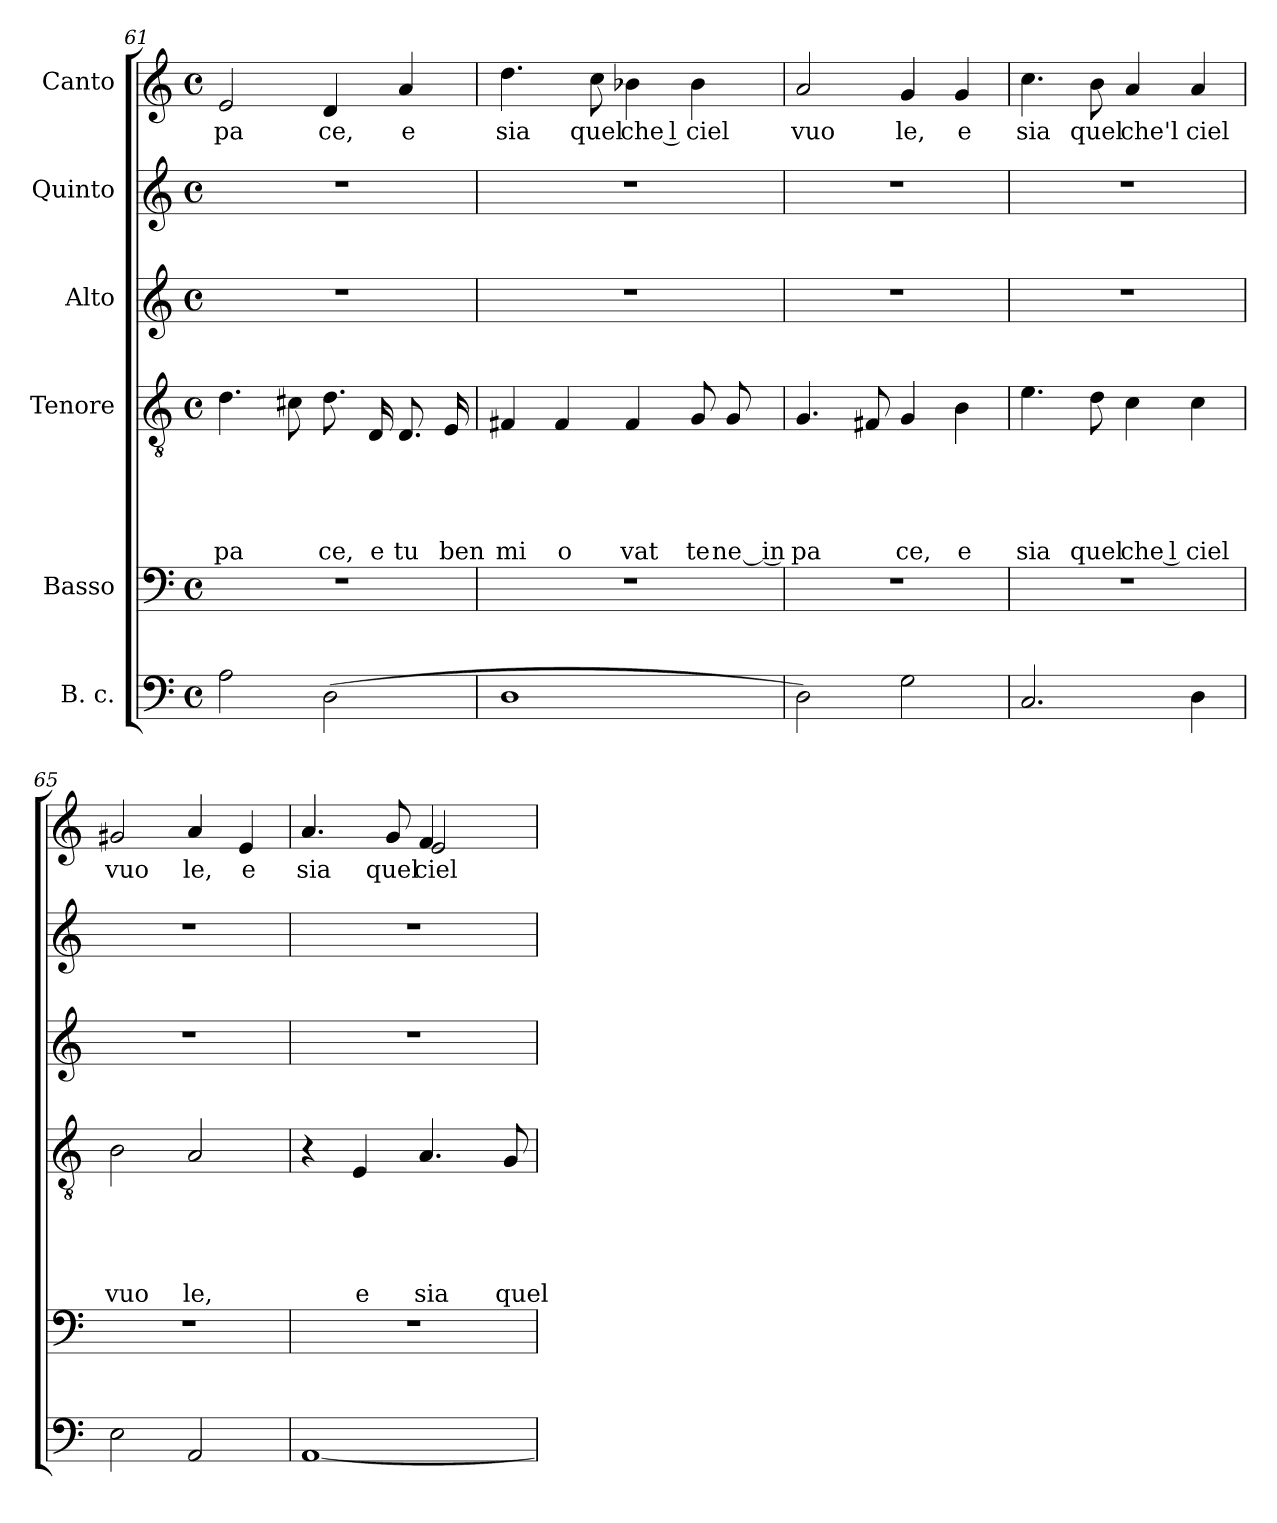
**kern	**kern	**kern	**text	**text	**text	**text	**text	**kern	**kern	**kern	**text
*part6	*part5	*part4	*part4	*part4	*part4	*part4	*part4	*part3	*part2	*part1	*part1
*staff6	*staff5	*staff4	*staff4	*staff4	*staff4	*staff4	*staff4	*staff3	*staff2	*staff1	*staff1
*I"B. c.	*I"Basso	*I"Tenore	*	*	*	*	*	*I"Alto	*I"Quinto	*I"Canto	*
*clefF4	*clefF4	*clefGv2	*	*	*	*	*	*clefG2	*clefG2	*clefG2	*
*k[]	*k[]	*k[]	*	*	*	*	*	*k[]	*k[]	*k[]	*
*C:	*C:	*C:	*	*	*	*	*	*C:	*C:	*C:	*
*M4/4	*M4/4	*M4/4	*	*	*	*	*	*M4/4	*M4/4	*M4/4	*
*met(c)	*met(c)	*met(c)	*	*	*	*	*	*met(c)	*met(c)	*met(c)	*
=61	=61	=61	=61	=61	=61	=61	=61	=61	=61	=61	=61
!	!	!	!	!	!	!	!LO:LY:b	!	!	!	!LO:LY:b
2A\	1r	4.d\	.	.	.	.	pa	1r	1r	2e/	pa
.	.	8c#X\	.	.	.	.	.	.	.	.	.
!	!	!	!	!	!	!	!LO:LY:b	!	!	!	!LO:LY:b
(>2D\	.	8.d\	.	.	.	.	ce,	.	.	4d/	ce,
!	!	!	!	!	!	!	!LO:LY:b	!	!	!	!
.	.	16D/	.	.	.	.	e	.	.	.	.
!	!	!	!	!	!	!	!LO:LY:b	!	!	!	!LO:LY:b
.	.	8.D/	.	.	.	.	tu	.	.	4a/	e
!	!	!	!	!	!	!	!LO:LY:b	!	!	!	!
.	.	16E/	.	.	.	.	ben	.	.	.	.
!!LO:PB:g=z
=62	=62	=62	=62	=62	=62	=62	=62	=62	=62	=62	=62
!	!	!	!	!	!	!	!LO:LY:b	!	!	!	!LO:LY:b
1D	1r	4F#X/	.	.	.	.	mi	1r	1r	4.dd\	sia
!	!	!	!	!	!	!	!LO:LY:b	!	!	!	!
.	.	4F#/	.	.	.	.	o	.	.	.	.
!	!	!	!	!	!	!	!	!	!	!	!LO:LY:b
.	.	.	.	.	.	.	.	.	.	8cc\	quel
!	!	!	!	!	!	!	!LO:LY:b	!	!	!	!LO:LY:b
.	.	4F#/	.	.	.	.	vat	.	.	4b-X\	che l
!	!	!	!	!	!	!	!LO:LY:b	!	!	!	!LO:LY:b
.	.	8G/	.	.	.	.	te	.	.	4b-\	ciel
!	!	!	!	!	!	!	!LO:LY:b:rj	!	!	!	!
.	.	8G/	.	.	.	.	ne‿ in	.	.	.	.
=63	=63	=63	=63	=63	=63	=63	=63	=63	=63	=63	=63
!	!	!	!	!	!	!	!LO:LY:b	!	!	!	!LO:LY:b
2D\)	1r	4.G/	.	.	.	.	pa	1r	1r	2a/	vuo
.	.	8F#X/	.	.	.	.	.	.	.	.	.
!	!	!	!	!	!	!	!LO:LY:b	!	!	!	!LO:LY:b
2G\	.	4G/	.	.	.	.	ce,	.	.	4g/	le,
!	!	!	!	!	!	!	!LO:LY:b	!	!	!	!LO:LY:b
.	.	4B\	.	.	.	.	e	.	.	4g/	e
=64	=64	=64	=64	=64	=64	=64	=64	=64	=64	=64	=64
!	!	!	!	!	!	!	!LO:LY:b	!	!	!	!LO:LY:b
2.C/	1r	4.e\	.	.	.	.	sia	1r	1r	4.cc\	sia
!	!	!	!	!	!	!	!LO:LY:b	!	!	!	!LO:LY:b
.	.	8d\	.	.	.	.	quel	.	.	8b\	quel
!	!	!	!	!	!	!	!LO:LY:b	!	!	!	!LO:LY:b
.	.	4c\	.	.	.	.	che l	.	.	4a/	che'l
!	!	!	!	!	!	!	!LO:LY:b	!	!	!	!LO:LY:b
4D\	.	4c\	.	.	.	.	ciel	.	.	4a/	ciel
=65	=65	=65	=65	=65	=65	=65	=65	=65	=65	=65	=65
!	!	!	!	!	!	!	!LO:LY:b	!	!	!	!LO:LY:b
2E\	1r	2B\	.	.	.	.	vuo	1r	1r	2g#X/	vuo
!	!	!	!	!	!	!	!LO:LY:b	!	!	!	!LO:LY:b
2AA/	.	2A/	.	.	.	.	le,	.	.	4a/	le,
!	!	!	!	!	!	!	!	!	!	!	!LO:LY:b
.	.	.	.	.	.	.	.	.	.	4e/	e
=66	=66	=66	=66	=66	=66	=66	=66	=66	=66	=66	=66
!	!	!	!	!	!	!	!	!	!	!	!LO:LY:b
*	*	*	*	*	*	*	*	*	*	*^	*
[<1AA	1r	4r	.	.	.	.	.	1r	1r	4.a/	2ryy	sia
!	!	!	!	!	!	!	!LO:LY:b	!	!	!	!	!
.	.	4E/	.	.	.	.	e	.	.	.	.	.
!	!	!	!	!	!	!	!	!	!	!	!	!LO:LY:b
.	.	.	.	.	.	.	.	.	.	8g/	.	quel
!	!	!	!	!	!	!	!LO:LY:b	!	!	!	!	!LO:LY:b
!	!	!	!	!	!	!	!	!	!	!	!	!LO:LY:b
.	.	4.A/	.	.	.	.	sia	.	.	4f/	2e/	ciel
.	.	.	.	.	.	.	.	.	.	4ryy	.	.
!	!	!	!	!	!	!	!LO:LY:b	!	!	!	!	!
.	.	8G/	.	.	.	.	quel	.	.	.	.	.
*	*	*	*	*	*	*	*	*	*	*v	*v	*
=	=	=	=	=	=	=	=	=	=	=	=
*-	*-	*-	*-	*-	*-	*-	*-	*-	*-	*-	*-
